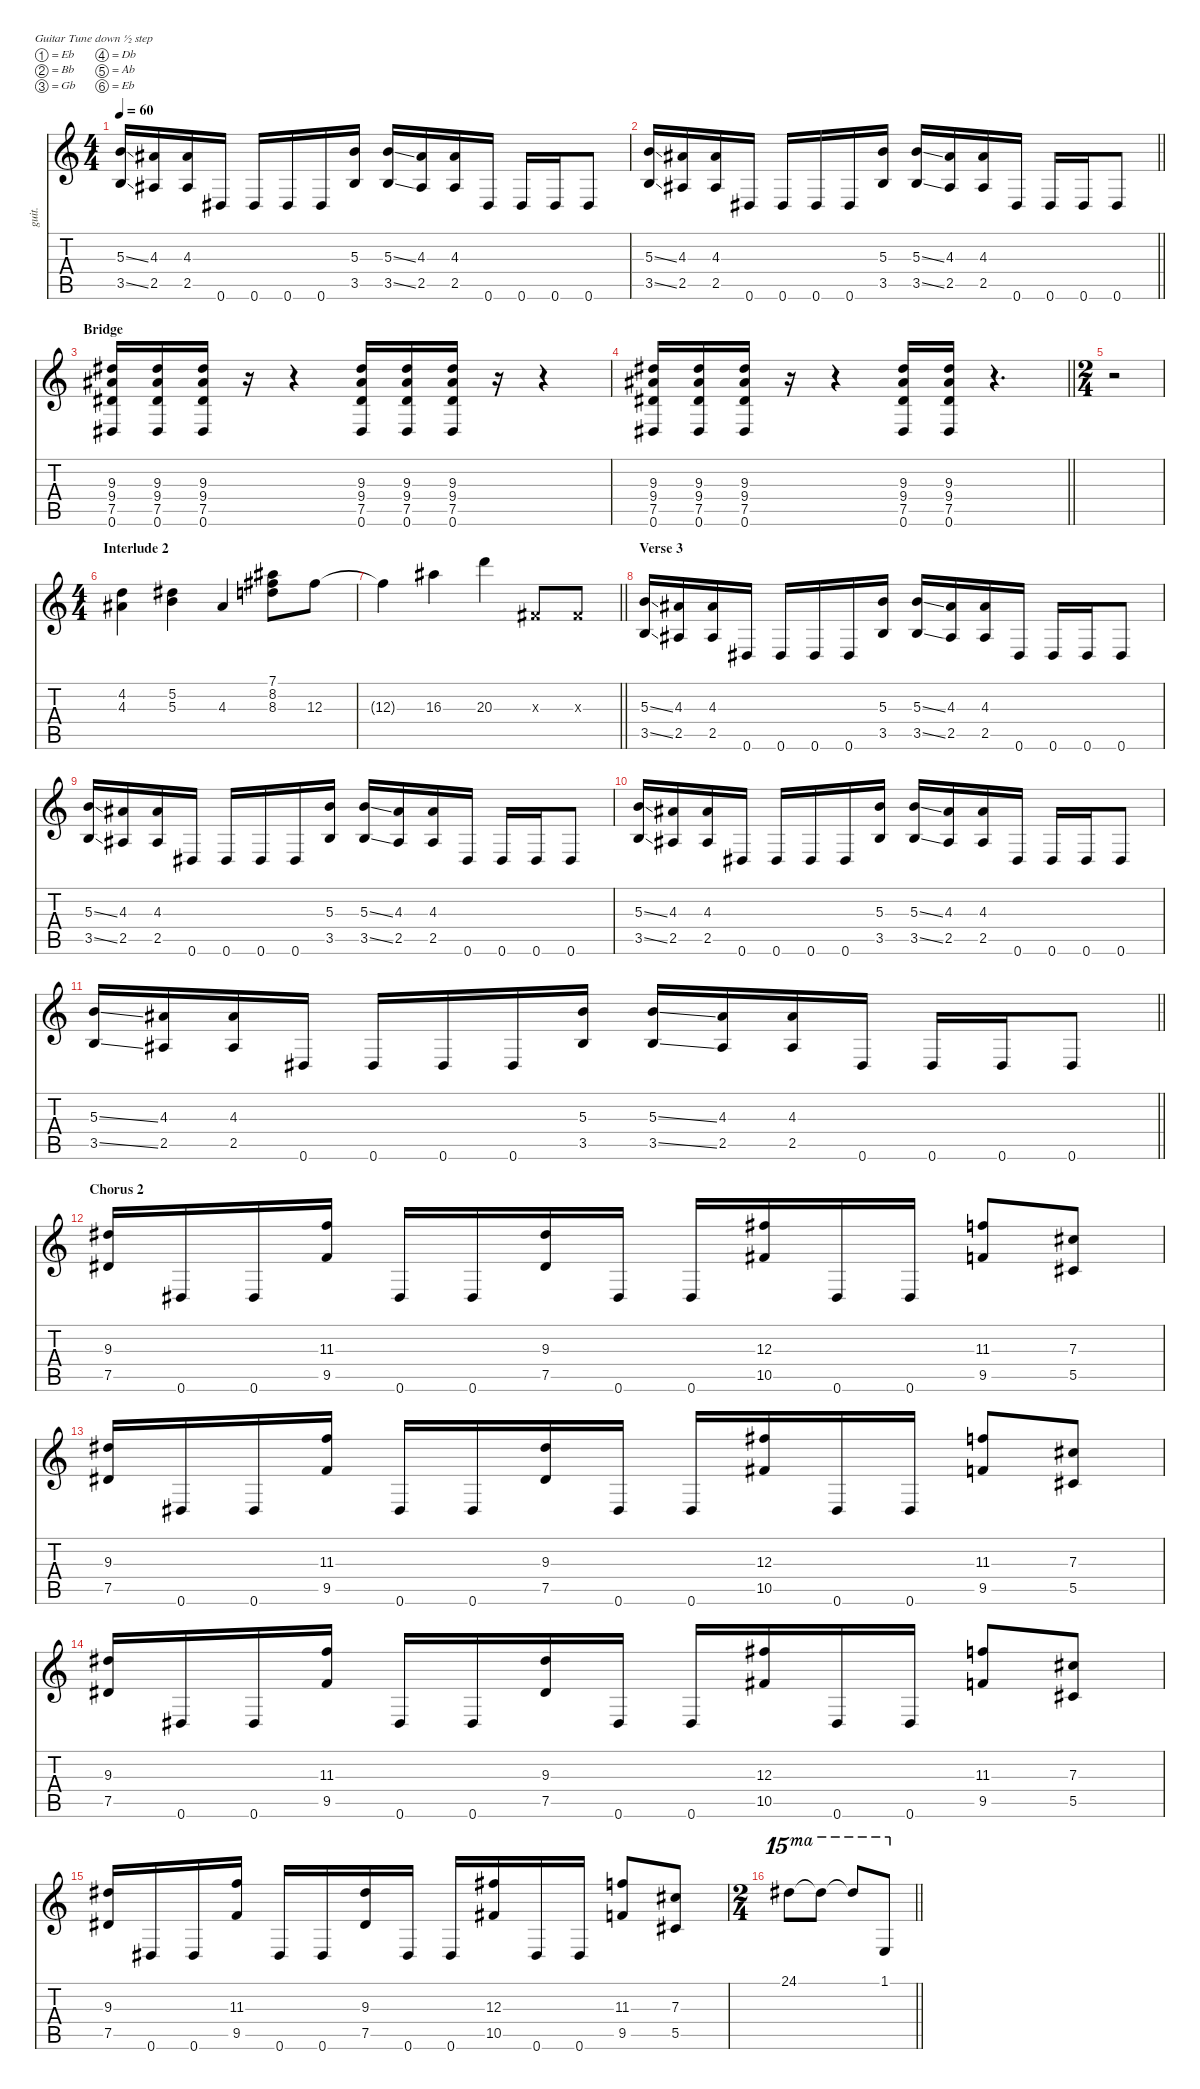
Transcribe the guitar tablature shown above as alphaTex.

\defaultSystemsLayout 4
\hideDynamics
\bracketExtendMode nobrackets
\otherSystemsTrackNameOrientation horizontal
\track ("Guitar 1" "guit.") {defaultSystemsLayout 4 instrument distortionguitar}
\staff {score tabs}
\tuning (Eb4 Bb3 Gb3 Db3 Ab2 Eb2)
\ts (4 4)
\tempo 60
\clef g2
\ks c
(5.3{ss} 3.5{ss}).16{dy f beam Up} (4.3{acc #} 2.5{acc #}).16{beam Up} (4.3{acc #} 2.5{acc #}).16{beam Up} 0.6{acc #}.16{beam Up} 0.6{acc #}.16{beam Up} 0.6{acc #}.16{beam Up} 0.6{acc #}.16{beam Up} (5.3 3.5).16{beam Up} (5.3{ss} 3.5{ss}).16{beam Up} (4.3{acc #} 2.5{acc #}).16{beam Up} (4.3{acc #} 2.5{acc #}).16{beam Up} 0.6{acc #}.16{beam Up} 0.6{acc #}.16{beam Up} 0.6{acc #}.16{beam Up} 0.6{acc #}.8{beam Up} |
\barLineRight lightlight
(5.3{ss} 3.5{ss}).16{beam Up} (4.3{acc #} 2.5{acc #}).16{beam Up} (4.3{acc #} 2.5{acc #}).16{beam Up} 0.6{acc #}.16{beam Up} 0.6{acc #}.16{beam Up} 0.6{acc #}.16{beam Up} 0.6{acc #}.16{beam Up} (5.3 3.5).16{beam Up} (5.3{ss} 3.5{ss}).16{beam Up} (4.3{acc #} 2.5{acc #}).16{beam Up} (4.3{acc #} 2.5{acc #}).16{beam Up} 0.6{acc #}.16{beam Up} 0.6{acc #}.16{beam Up} 0.6{acc #}.16{beam Up} 0.6{acc #}.8{beam Up} |
\section ("" "Bridge")
(9.3{acc #} 7.5{acc #} 9.4{acc #} 0.6{acc #}).16{beam Up} (9.3{acc #} 7.5{acc #} 9.4{acc #} 0.6{acc #}).16{beam Up} (9.3{acc #} 7.5{acc #} 9.4{acc #} 0.6{acc #}).16{beam Up} r.16{beam Up} r.4{beam Up} (9.3{acc #} 7.5{acc #} 0.6{acc #} 9.4{acc #}).16{beam Up} (9.3{acc #} 7.5{acc #} 0.6{acc #} 9.4{acc #}).16{beam Up} (9.3{acc #} 7.5{acc #} 0.6{acc #} 9.4{acc #}).16{beam Up} r.16{beam Up} r.4{beam Up} |
\barLineRight lightlight
(9.3{acc #} 7.5{acc #} 9.4{acc #} 0.6{acc #}).16{beam Up} (9.3{acc #} 7.5{acc #} 9.4{acc #} 0.6{acc #}).16{beam Up} (9.3{acc #} 7.5{acc #} 9.4{acc #} 0.6{acc #}).16{beam Up} r.16{beam Up} r.4{beam Up} (9.3{acc #} 7.5{acc #} 0.6{acc #} 9.4{acc #}).16{beam Up} (9.3{acc #} 7.5{acc #} 0.6{acc #} 9.4{acc #}).16{beam Up} r.4{d beam Up} |
\ts (2 4)
\beaming (8 2 2)
r.2{beam Down} |
\ts (4 4)
\section ("" "Interlude 2")
(4.2 4.3{acc #}).4{beam Down} (5.3 5.2{acc #}).4{beam Down} 4.3{acc #}.4{beam Up} (8.3 8.2{acc #} 7.1{acc #}).8{beam Down} 12.3{acc #}.8{beam Down} |
\barLineRight lightlight
12.3{t acc #}.4{dy mf beam Down} 16.3{acc #}.4{beam Down} 20.3.4{beam Down} 0.3{x acc #}.8{beam Up} 0.3{x acc #}.8{beam Up} |
\section ("" "Verse 3")
(5.3{ss} 3.5{ss}).16{dy f beam Up} (4.3{acc #} 2.5{acc #}).16{beam Up} (4.3{acc #} 2.5{acc #}).16{beam Up} 0.6{acc #}.16{beam Up} 0.6{acc #}.16{beam Up} 0.6{acc #}.16{beam Up} 0.6{acc #}.16{beam Up} (5.3 3.5).16{beam Up} (5.3{ss} 3.5{ss}).16{beam Up} (4.3{acc #} 2.5{acc #}).16{beam Up} (4.3{acc #} 2.5{acc #}).16{beam Up} 0.6{acc #}.16{beam Up} 0.6{acc #}.16{beam Up} 0.6{acc #}.16{beam Up} 0.6{acc #}.8{beam Up} |
(5.3{ss} 3.5{ss}).16{beam Up} (4.3{acc #} 2.5{acc #}).16{beam Up} (4.3{acc #} 2.5{acc #}).16{beam Up} 0.6{acc #}.16{beam Up} 0.6{acc #}.16{beam Up} 0.6{acc #}.16{beam Up} 0.6{acc #}.16{beam Up} (5.3 3.5).16{beam Up} (5.3{ss} 3.5{ss}).16{beam Up} (4.3{acc #} 2.5{acc #}).16{beam Up} (4.3{acc #} 2.5{acc #}).16{beam Up} 0.6{acc #}.16{beam Up} 0.6{acc #}.16{beam Up} 0.6{acc #}.16{beam Up} 0.6{acc #}.8{beam Up} |
(5.3{ss} 3.5{ss}).16{beam Up} (4.3{acc #} 2.5{acc #}).16{beam Up} (4.3{acc #} 2.5{acc #}).16{beam Up} 0.6{acc #}.16{beam Up} 0.6{acc #}.16{beam Up} 0.6{acc #}.16{beam Up} 0.6{acc #}.16{beam Up} (5.3 3.5).16{beam Up} (5.3{ss} 3.5{ss}).16{beam Up} (4.3{acc #} 2.5{acc #}).16{beam Up} (4.3{acc #} 2.5{acc #}).16{beam Up} 0.6{acc #}.16{beam Up} 0.6{acc #}.16{beam Up} 0.6{acc #}.16{beam Up} 0.6{acc #}.8{beam Up} |
\barLineRight lightlight
(5.3{ss} 3.5{ss}).16{beam Up} (4.3{acc #} 2.5{acc #}).16{beam Up} (4.3{acc #} 2.5{acc #}).16{beam Up} 0.6{acc #}.16{beam Up} 0.6{acc #}.16{beam Up} 0.6{acc #}.16{beam Up} 0.6{acc #}.16{beam Up} (5.3 3.5).16{beam Up} (5.3{ss} 3.5{ss}).16{beam Up} (4.3{acc #} 2.5{acc #}).16{beam Up} (4.3{acc #} 2.5{acc #}).16{beam Up} 0.6{acc #}.16{beam Up} 0.6{acc #}.16{beam Up} 0.6{acc #}.16{beam Up} 0.6{acc #}.8{beam Up} |
\section ("" "Chorus 2")
(9.3{acc #} 7.5{acc #}).16{beam Up} 0.6{acc #}.16{beam Up} 0.6{acc #}.16{beam Up} (11.3 9.5).16{beam Up} 0.6{acc #}.16{beam Up} 0.6{acc #}.16{beam Up} (9.3{acc #} 7.5{acc #}).16{beam Up} 0.6{acc #}.16{beam Up} 0.6{acc #}.16{beam Up} (12.3{acc #} 10.5{acc #}).16{beam Up} 0.6{acc #}.16{beam Up} 0.6{acc #}.16{beam Up} (11.3 9.5).8{beam Up} (7.3{acc #} 5.5{acc #}).8{beam Up} |
(9.3{acc #} 7.5{acc #}).16{beam Up} 0.6{acc #}.16{beam Up} 0.6{acc #}.16{beam Up} (11.3 9.5).16{beam Up} 0.6{acc #}.16{beam Up} 0.6{acc #}.16{beam Up} (9.3{acc #} 7.5{acc #}).16{beam Up} 0.6{acc #}.16{beam Up} 0.6{acc #}.16{beam Up} (12.3{acc #} 10.5{acc #}).16{beam Up} 0.6{acc #}.16{beam Up} 0.6{acc #}.16{beam Up} (11.3 9.5).8{beam Up} (7.3{acc #} 5.5{acc #}).8{beam Up} |
(9.3{acc #} 7.5{acc #}).16{beam Up} 0.6{acc #}.16{beam Up} 0.6{acc #}.16{beam Up} (11.3 9.5).16{beam Up} 0.6{acc #}.16{beam Up} 0.6{acc #}.16{beam Up} (9.3{acc #} 7.5{acc #}).16{beam Up} 0.6{acc #}.16{beam Up} 0.6{acc #}.16{beam Up} (12.3{acc #} 10.5{acc #}).16{beam Up} 0.6{acc #}.16{beam Up} 0.6{acc #}.16{beam Up} (11.3 9.5).8{beam Up} (7.3{acc #} 5.5{acc #}).8{beam Up} |
(9.3{acc #} 7.5{acc #}).16{beam Up} 0.6{acc #}.16{beam Up} 0.6{acc #}.16{beam Up} (11.3 9.5).16{beam Up} 0.6{acc #}.16{beam Up} 0.6{acc #}.16{beam Up} (9.3{acc #} 7.5{acc #}).16{beam Up} 0.6{acc #}.16{beam Up} 0.6{acc #}.16{beam Up} (12.3{acc #} 10.5{acc #}).16{beam Up} 0.6{acc #}.16{beam Up} 0.6{acc #}.16{beam Up} (11.3 9.5).8{beam Up} (7.3{acc #} 5.5{acc #}).8{beam Up} |
\ts (2 4)
\barLineRight lightlight
24.1{acc #}.8{ot 15ma beam Down} 24.1{t acc #}.8{ot 15ma beam Down} 24.1{t acc #}.8{ot 15ma beam Up} 1.1.8{ot 15ma beam Up}
